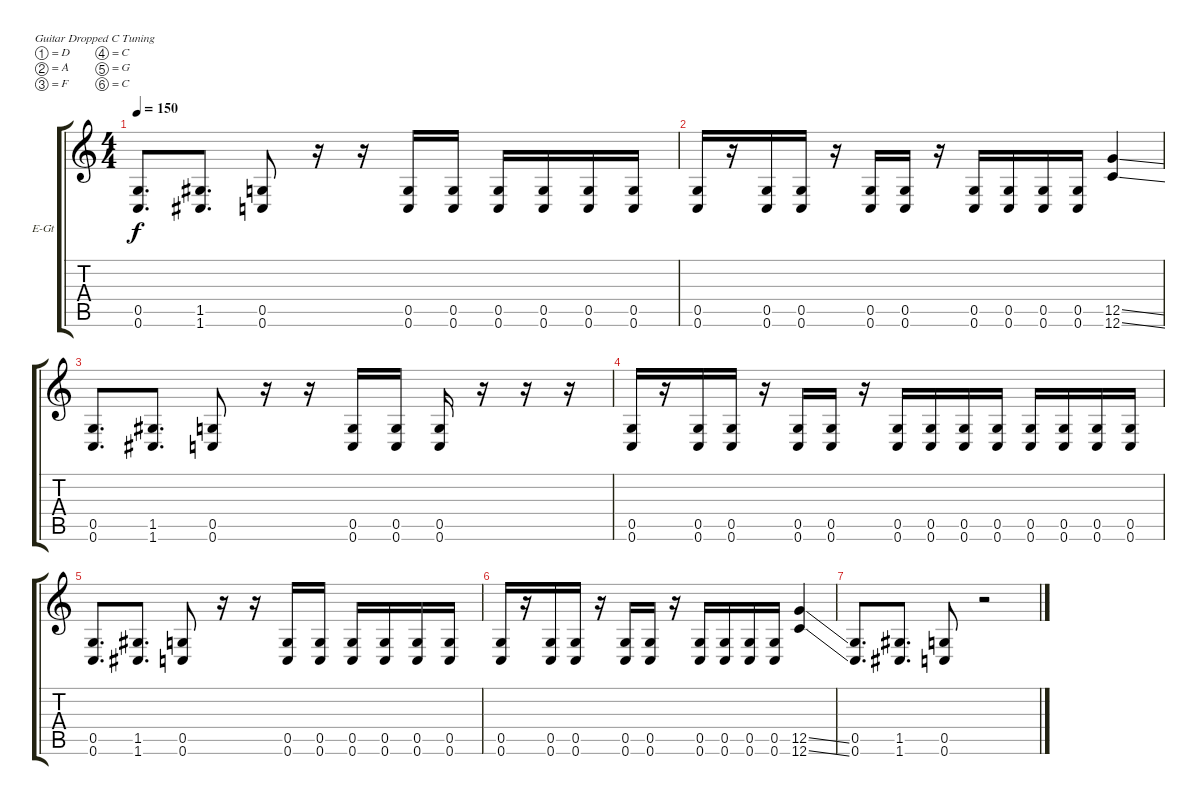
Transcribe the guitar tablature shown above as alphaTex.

\bracketExtendMode groupsimilarinstruments
\firstSystemTrackNameOrientation horizontal
\otherSystemsTrackNameOrientation horizontal
\track ("Track 1" "E-Gt") {instrument distortionguitar}
\staff {score tabs}
\tuning (D4 A3 F3 C3 G2 C2)
\ts (4 4)
\tempo 150
\clef g2
\ks c
(0.5 0.6).8{d dy f} (1.5 1.6).8{d} (0.5 0.6).8 r.16 r.16 (0.5 0.6).16 (0.5 0.6).16 (0.5 0.6).16 (0.5 0.6).16 (0.5 0.6).16 (0.5 0.6).16 |
(0.5 0.6).16 r.16 (0.5 0.6).16 (0.5 0.6).16 r.16 (0.5 0.6).16 (0.5 0.6).16 r.16 (0.5 0.6).16 (0.5 0.6).16 (0.5 0.6).16 (0.5 0.6).16 (12.5{ss} 12.6{ss}).4 |
(0.5 0.6).8{d} (1.5 1.6).8{d} (0.5 0.6).8 r.16 r.16 (0.5 0.6).16 (0.5 0.6).16 (0.5 0.6).16 r.16 r.16 r.16 |
(0.5 0.6).16 r.16 (0.5 0.6).16 (0.5 0.6).16 r.16 (0.5 0.6).16 (0.5 0.6).16 r.16 (0.5 0.6).16 (0.5 0.6).16 (0.5 0.6).16 (0.5 0.6).16 (0.5 0.6).16 (0.5 0.6).16 (0.5 0.6).16 (0.5 0.6).16 |
(0.5 0.6).8{d} (1.5 1.6).8{d} (0.5 0.6).8 r.16 r.16 (0.5 0.6).16 (0.5 0.6).16 (0.5 0.6).16 (0.5 0.6).16 (0.5 0.6).16 (0.5 0.6).16 |
(0.5 0.6).16 r.16 (0.5 0.6).16 (0.5 0.6).16 r.16 (0.5 0.6).16 (0.5 0.6).16 r.16 (0.5 0.6).16 (0.5 0.6).16 (0.5 0.6).16 (0.5 0.6).16 (12.5{ss} 12.6{ss}).4 |
(0.5 0.6).8{d} (1.5 1.6).8{d} (0.5 0.6).8 r.2
